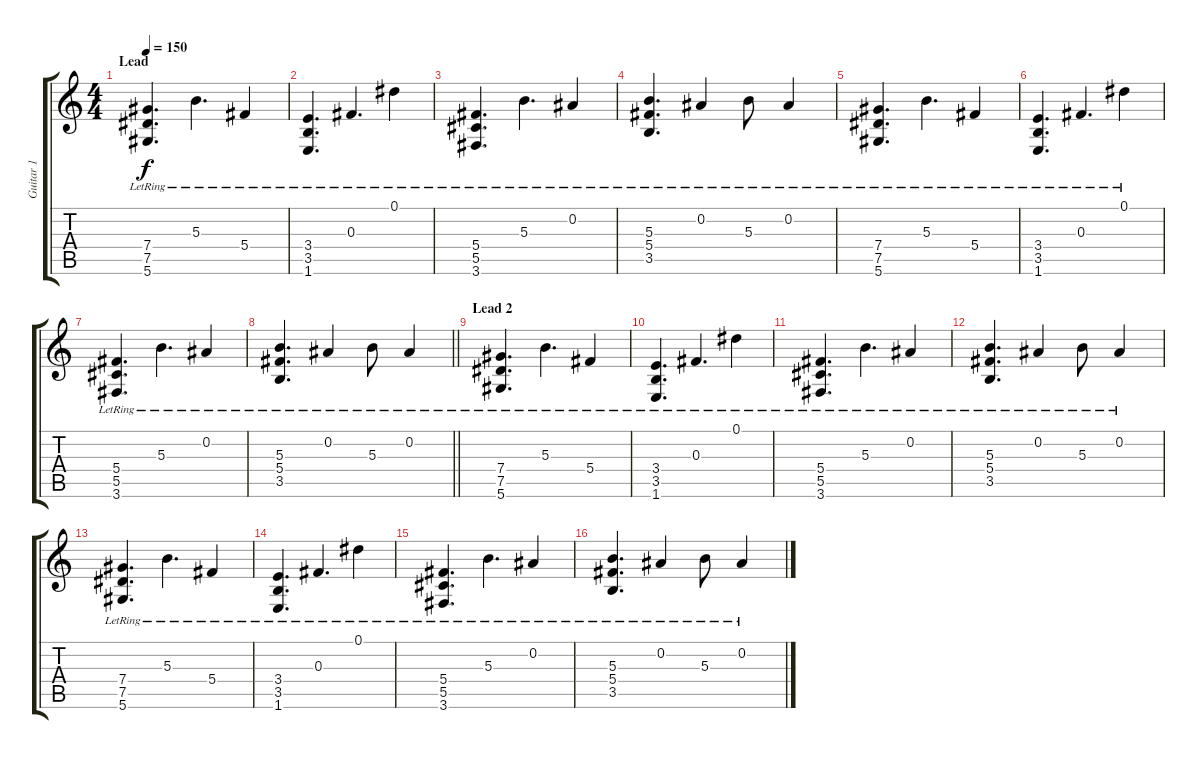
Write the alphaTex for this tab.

\track ("Guitar 1" "Guitar 1") {instrument distortionguitar}
\staff {score tabs}
\tuning (Eb4 Bb3 Gb3 Db3 Ab2 Eb2) {hide}
\ts (4 4)
\section ("" "Lead")
\tempo 150
\clef g2
\ks c
(7.4{lr} 7.5{lr} 5.6{lr}).4{d dy f} 5.3{lr}.4{d} 5.4{lr}.4 |
(3.4{lr} 3.5{lr} 1.6{lr}).4{d} 0.3{lr}.4{d} 0.1{lr}.4 |
(5.4{lr} 5.5{lr} 3.6{lr}).4{d} 5.3{lr}.4{d} 0.2{lr}.4 |
(5.3{lr} 5.4{lr} 3.5{lr}).4{d} 0.2{lr}.4 5.3{lr}.8 0.2{lr}.4 |
(7.4{lr} 7.5{lr} 5.6{lr}).4{d} 5.3{lr}.4{d} 5.4{lr}.4 |
(3.4{lr} 3.5{lr} 1.6{lr}).4{d} 0.3{lr}.4{d} 0.1{lr}.4 |
(5.4{lr} 5.5{lr} 3.6{lr}).4{d} 5.3{lr}.4{d} 0.2{lr}.4 |
\barLineRight lightlight
(5.3{lr} 5.4{lr} 3.5{lr}).4{d} 0.2{lr}.4 5.3{lr}.8 0.2{lr}.4 |
\section ("" "Lead 2")
(7.4{lr} 7.5{lr} 5.6{lr}).4{d} 5.3{lr}.4{d} 5.4{lr}.4 |
(3.4{lr} 3.5{lr} 1.6{lr}).4{d} 0.3{lr}.4{d} 0.1{lr}.4 |
(5.4{lr} 5.5{lr} 3.6{lr}).4{d} 5.3{lr}.4{d} 0.2{lr}.4 |
(5.3{lr} 5.4{lr} 3.5{lr}).4{d} 0.2{lr}.4 5.3{lr}.8 0.2{lr}.4 |
(7.4{lr} 7.5{lr} 5.6{lr}).4{d} 5.3{lr}.4{d} 5.4{lr}.4 |
(3.4{lr} 3.5{lr} 1.6{lr}).4{d} 0.3{lr}.4{d} 0.1{lr}.4 |
(5.4{lr} 5.5{lr} 3.6{lr}).4{d} 5.3{lr}.4{d} 0.2{lr}.4 |
(5.3{lr} 5.4{lr} 3.5{lr}).4{d} 0.2{lr}.4 5.3{lr}.8 0.2{lr}.4
